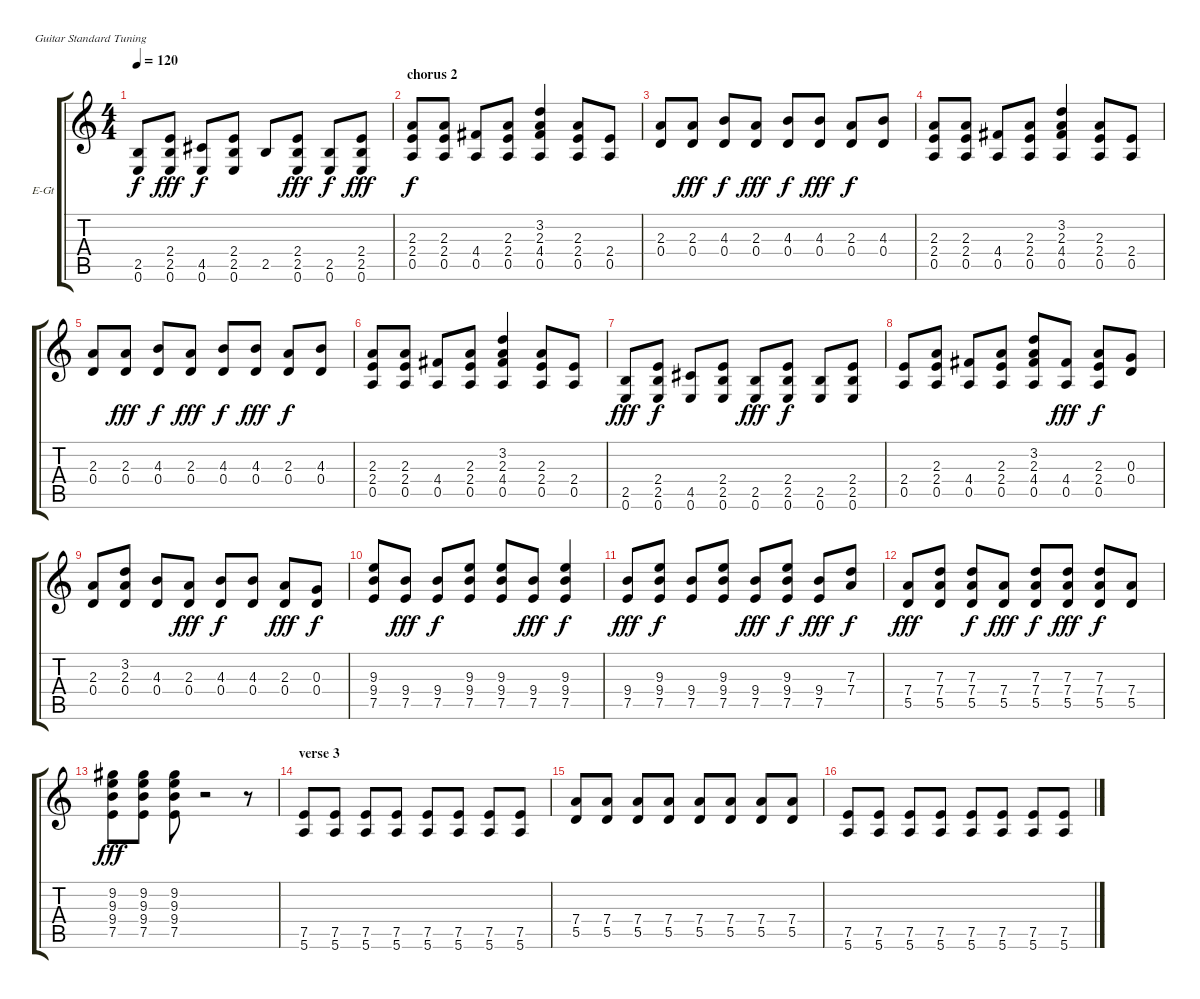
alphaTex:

\bracketExtendMode groupsimilarinstruments
\firstSystemTrackNameOrientation horizontal
\otherSystemsTrackNameOrientation horizontal
\track ("Guitar 1" "E-Gt") {instrument electricguitarclean}
\staff {score tabs}
\tuning (E4 B3 G3 D3 A2 E2)
\ts (4 4)
\tempo 120
\clef g2
\ks c
(2.5 0.6).8{dy f} (2.4 2.5 0.6).8{dy fff} (4.5 0.6).8{dy f} (2.4 2.5 0.6).8 2.5.8 (2.4 2.5 0.6).8{dy fff} (2.5 0.6).8{dy f} (2.4 2.5 0.6).8{dy fff} |
\section ("" "chorus 2")
(2.3 2.4 0.5).8{dy f} (2.3 2.4 0.5).8 (4.4 0.5).8 (2.3 2.4 0.5).8 (3.2 2.3 4.4 0.5).4 (2.3 2.4 0.5).8 (2.4 0.5).8 |
(2.3 0.4).8 (2.3 0.4).8{dy fff} (4.3 0.4).8{dy f} (2.3 0.4).8{dy fff} (4.3 0.4).8{dy f} (4.3 0.4).8{dy fff} (2.3 0.4).8{dy f} (4.3 0.4).8 |
(2.3 2.4 0.5).8 (2.3 2.4 0.5).8 (4.4 0.5).8 (2.3 2.4 0.5).8 (3.2 2.3 4.4 0.5).4 (2.3 2.4 0.5).8 (2.4 0.5).8 |
(2.3 0.4).8 (2.3 0.4).8{dy fff} (4.3 0.4).8{dy f} (2.3 0.4).8{dy fff} (4.3 0.4).8{dy f} (4.3 0.4).8{dy fff} (2.3 0.4).8{dy f} (4.3 0.4).8 |
(2.3 2.4 0.5).8 (2.3 2.4 0.5).8 (4.4 0.5).8 (2.3 2.4 0.5).8 (3.2 2.3 4.4 0.5).4 (2.3 2.4 0.5).8 (2.4 0.5).8 |
(2.5 0.6).8{dy fff} (2.4 2.5 0.6).8{dy f} (4.5 0.6).8 (2.4 2.5 0.6).8 (2.5 0.6).8{dy fff} (2.4 2.5 0.6).8{dy f} (2.5 0.6).8 (2.4 2.5 0.6).8 |
(2.4 0.5).8 (2.3 2.4 0.5).8 (4.4 0.5).8 (2.3 2.4 0.5).8 (3.2 2.3 4.4 0.5).8 (4.4 0.5).8{dy fff} (2.3 2.4 0.5).8{dy f} (0.3 0.4).8 |
(2.3 0.4).8 (3.2 2.3 0.4).8 (4.3 0.4).8 (2.3 0.4).8{dy fff} (4.3 0.4).8{dy f} (4.3 0.4).8 (2.3 0.4).8{dy fff} (0.3 0.4).8{dy f} |
(9.3 9.4 7.5).8 (9.4 7.5).8{dy fff} (9.4 7.5).8{dy f} (9.3 9.4 7.5).8 (9.3 9.4 7.5).8 (9.4 7.5).8{dy fff} (9.3 9.4 7.5).4{dy f} |
(9.4 7.5).8{dy fff} (9.3 9.4 7.5).8{dy f} (9.4 7.5).8 (9.3 9.4 7.5).8 (9.4 7.5).8{dy fff} (9.3 9.4 7.5).8{dy f} (9.4 7.5).8{dy fff} (7.3 7.4).8{dy f} |
(7.4 5.5).8{dy fff} (7.3 7.4 5.5).8 (7.3 7.4 5.5).8{dy f} (7.4 5.5).8{dy fff} (7.3 7.4 5.5).8{dy f} (7.3 7.4 5.5).8{dy fff} (7.3 7.4 5.5).8{dy f} (7.4 5.5).8 |
(9.2 9.3 9.4 7.5).8{dy fff} (9.2 9.3 9.4 7.5).8 (9.2 9.3 9.4 7.5).8 r.2 r.8 |
\section ("" "verse 3")
(7.5 5.6).8 (7.5 5.6).8 (7.5 5.6).8 (7.5 5.6).8 (7.5 5.6).8 (7.5 5.6).8 (7.5 5.6).8 (7.5 5.6).8 |
(7.4 5.5).8 (7.4 5.5).8 (7.4 5.5).8 (7.4 5.5).8 (7.4 5.5).8 (7.4 5.5).8 (7.4 5.5).8 (7.4 5.5).8 |
(7.5 5.6).8 (7.5 5.6).8 (7.5 5.6).8 (7.5 5.6).8 (7.5 5.6).8 (7.5 5.6).8 (7.5 5.6).8 (7.5 5.6).8
